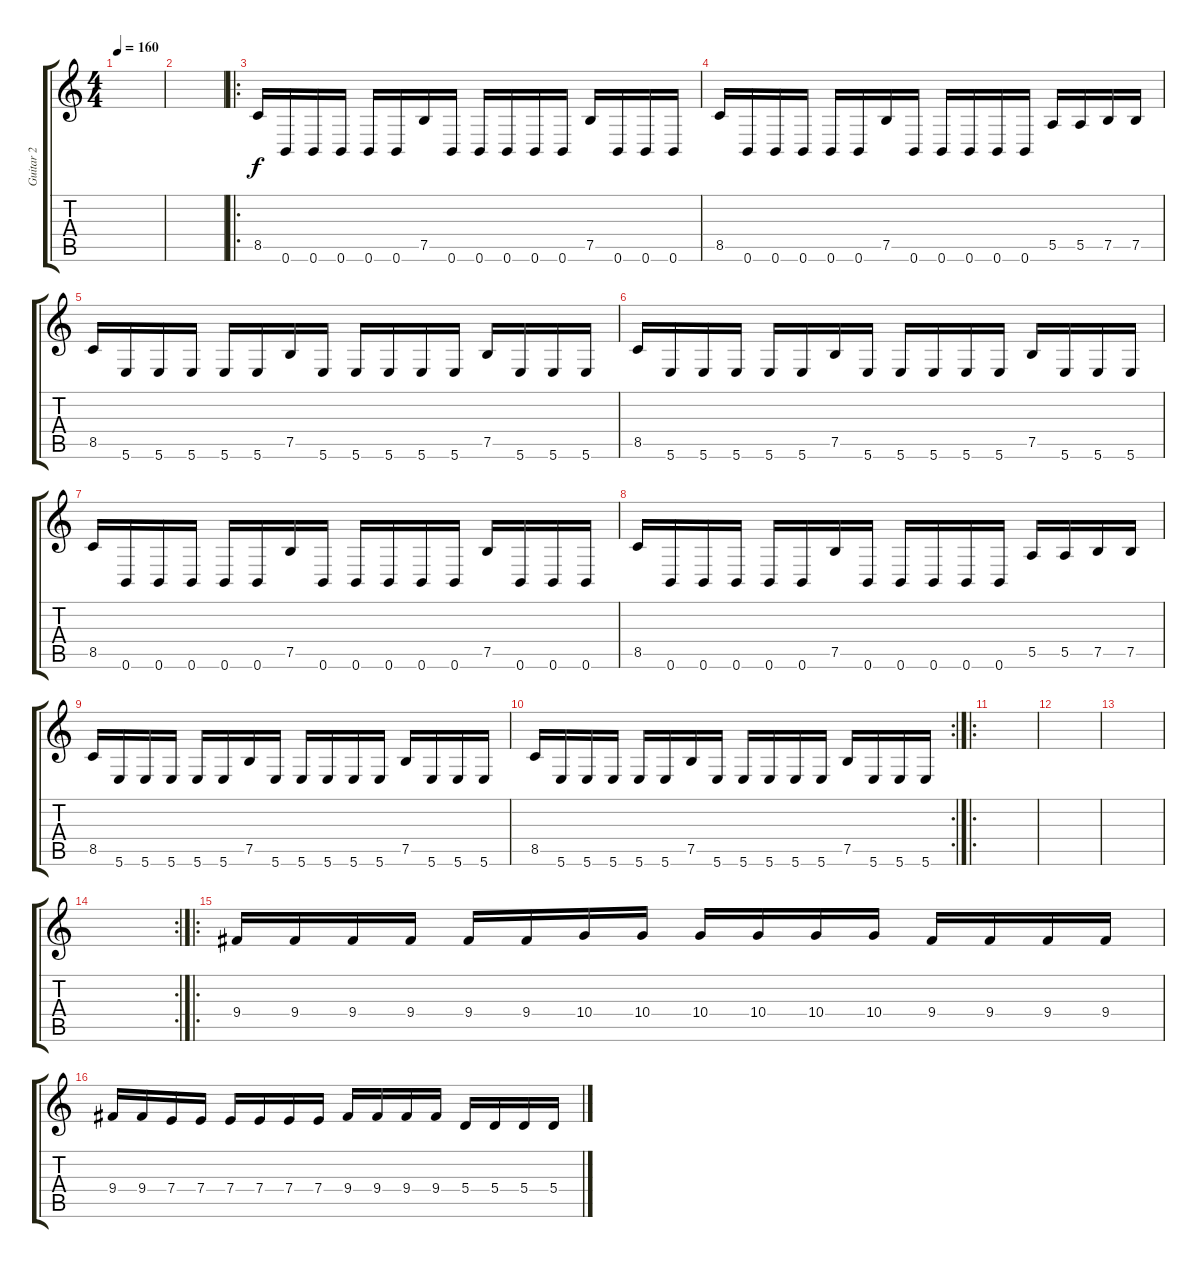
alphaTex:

\track ("Guitar 2" "Guitar 2") {instrument distortionguitar}
\staff {score tabs}
\tuning (B3 Gb3 D3 A2 E2 B1) {hide}
\ts (4 4)
\tempo 160
\clef g2
\ks c
|
|
\ro
8.5.16 0.6.16 0.6.16 0.6.16 0.6.16 0.6.16 7.5.16 0.6.16 0.6.16 0.6.16 0.6.16 0.6.16 7.5.16 0.6.16 0.6.16 0.6.16 |
8.5.16 0.6.16 0.6.16 0.6.16 0.6.16 0.6.16 7.5.16 0.6.16 0.6.16 0.6.16 0.6.16 0.6.16 5.5.16 5.5.16 7.5.16 7.5.16 |
8.5.16 5.6.16 5.6.16 5.6.16 5.6.16 5.6.16 7.5.16 5.6.16 5.6.16 5.6.16 5.6.16 5.6.16 7.5.16 5.6.16 5.6.16 5.6.16 |
8.5.16 5.6.16 5.6.16 5.6.16 5.6.16 5.6.16 7.5.16 5.6.16 5.6.16 5.6.16 5.6.16 5.6.16 7.5.16 5.6.16 5.6.16 5.6.16 |
8.5.16 0.6.16 0.6.16 0.6.16 0.6.16 0.6.16 7.5.16 0.6.16 0.6.16 0.6.16 0.6.16 0.6.16 7.5.16 0.6.16 0.6.16 0.6.16 |
8.5.16 0.6.16 0.6.16 0.6.16 0.6.16 0.6.16 7.5.16 0.6.16 0.6.16 0.6.16 0.6.16 0.6.16 5.5.16 5.5.16 7.5.16 7.5.16 |
8.5.16 5.6.16 5.6.16 5.6.16 5.6.16 5.6.16 7.5.16 5.6.16 5.6.16 5.6.16 5.6.16 5.6.16 7.5.16 5.6.16 5.6.16 5.6.16 |
\rc 2
8.5.16 5.6.16 5.6.16 5.6.16 5.6.16 5.6.16 7.5.16 5.6.16 5.6.16 5.6.16 5.6.16 5.6.16 7.5.16 5.6.16 5.6.16 5.6.16 |
\ro
|
|
|
\rc 2
|
\ro
9.4.16 9.4.16 9.4.16 9.4.16 9.4.16 9.4.16 10.4.16 10.4.16 10.4.16 10.4.16 10.4.16 10.4.16 9.4.16 9.4.16 9.4.16 9.4.16 |
9.4.16 9.4.16 7.4.16 7.4.16 7.4.16 7.4.16 7.4.16 7.4.16 9.4.16 9.4.16 9.4.16 9.4.16 5.4.16 5.4.16 5.4.16 5.4.16
